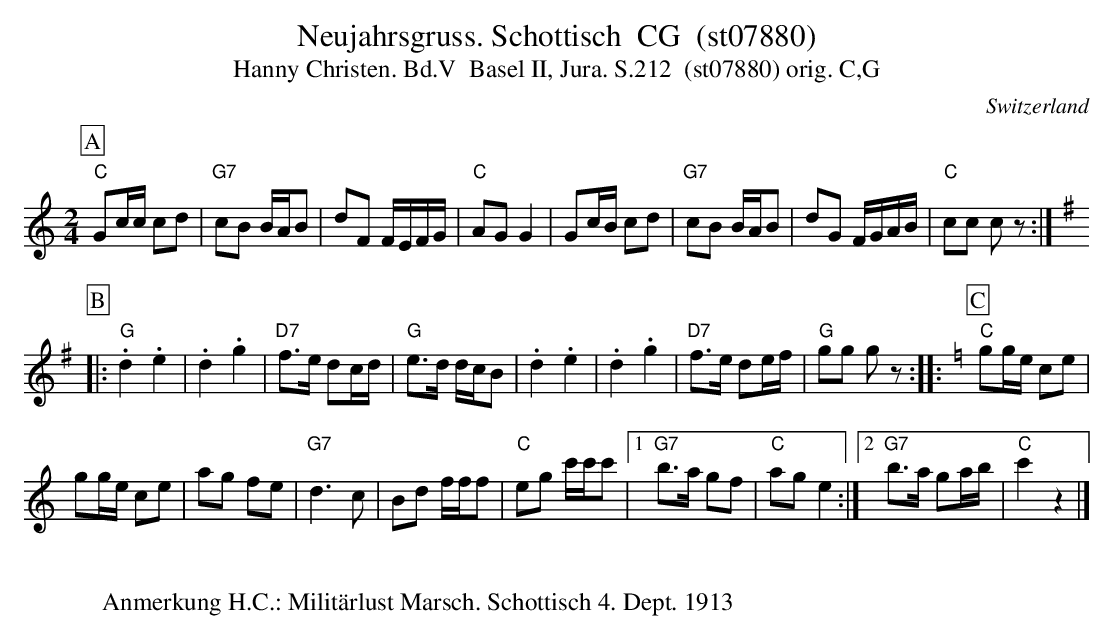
X:1
T:Neujahrsgruss. Schottisch  CG  (st07880)
T:Hanny Christen. Bd.V  Basel II, Jura. S.212  (st07880) orig. C,G
M:2/4
L:1/8
O:Switzerland
K:C major
 [P:A] "C"Gc/c/ cd | "G7"cB B/A/B | dF F/E/F/G/ | "C"AG G2 | Gc/B/ cd | "G7"cB B/A/B | dG F/G/A/B/ | "C"cc cz :|  [K:G]
[P:B] |: "G".d2.e2 | .d2.g2 | "D7"f>e dc/d/ | "G"e>d d/c/B | .d2.e2 | .d2.g2 | "D7"f>e de/f/ | "G"gg gz :: [K:C] [P:C] "C"gg/e/ ce |
gg/e/ ce | ag fe | "G7"d3c | Bd f/f/f | "C"eg c'/c'/c' |1 "G7"b>a gf | "C"age2 :|2 "G7"b>a ga/b/ | "C"c'2z2 |]
W:
W:Anmerkung H.C.: Militärlust Marsch. Schottisch 4. Dept. 1913
